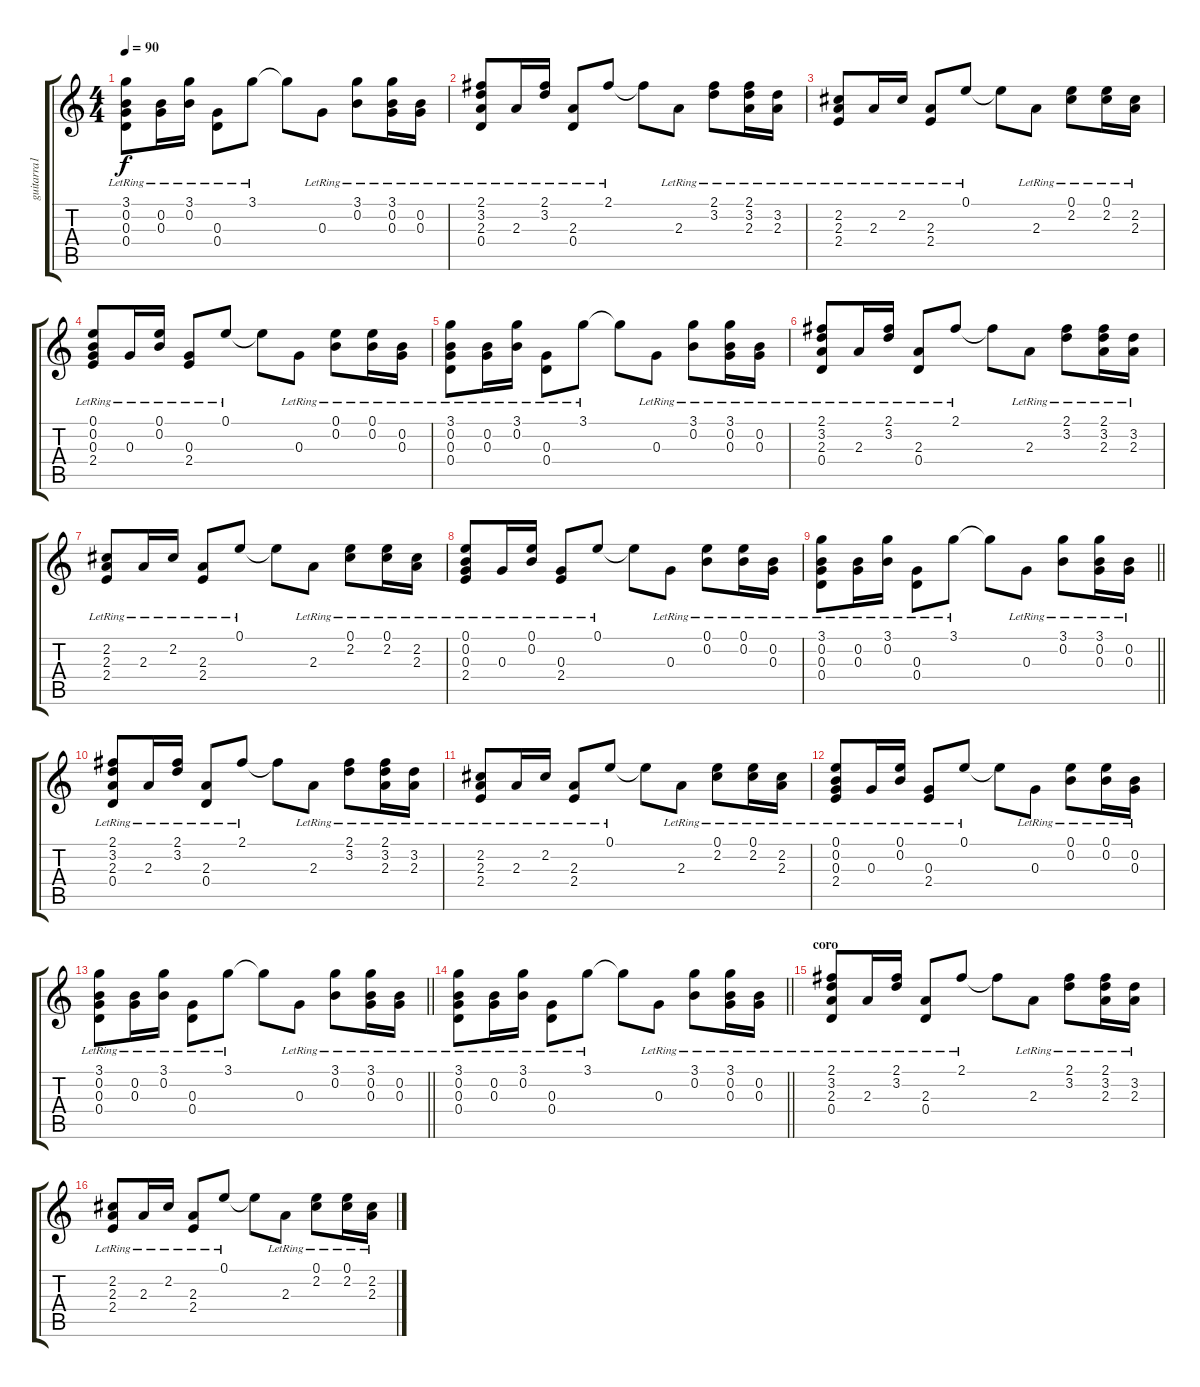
\track ("guitarra1" "guitarra1") {instrument acousticguitarsteel}
\staff {score tabs}
\tuning (E4 B3 G3 D3 A2 E2) {hide}
\ts (4 4)
\tempo 90
\clef g2
\ks c
(3.1{lr} 0.2{lr} 0.3{lr} 0.4{lr}).8{dy f volume 9 instrument acousticguitarsteel} (0.2{lr} 0.3{lr}).16 (3.1{lr} 0.2{lr}).16 (0.3{lr} 0.4{lr}).8 3.1{lr}.8 3.1{t}.8 0.3{lr}.8 (3.1{lr} 0.2{lr}).8 (3.1{lr} 0.2{lr} 0.3{lr}).16 (0.2{lr} 0.3{lr}).16 |
(2.1{lr} 3.2{lr} 2.3{lr} 0.4{lr}).8{volume 9 instrument acousticguitarsteel} 2.3{lr}.16 (2.1{lr} 3.2{lr}).16 (2.3{lr} 0.4{lr}).8 2.1{lr}.8 2.1{t}.8 2.3{lr}.8 (2.1{lr} 3.2{lr}).8 (2.1{lr} 3.2{lr} 2.3{lr}).16 (3.2{lr} 2.3{lr}).16 |
(2.2{lr} 2.3{lr} 2.4{lr}).8{volume 9 instrument acousticguitarsteel} 2.3{lr}.16 2.2{lr}.16 (2.3{lr} 2.4{lr}).8 0.1{lr}.8 0.1{t}.8 2.3{lr}.8 (0.1{lr} 2.2{lr}).8 (0.1{lr} 2.2{lr}).16 (2.2{lr} 2.3{lr}).16 |
(0.1{lr} 0.2{lr} 0.3{lr} 2.4{lr}).8{volume 9 instrument acousticguitarsteel} 0.3{lr}.16 (0.1{lr} 0.2{lr}).16 (0.3{lr} 2.4{lr}).8 0.1{lr}.8 0.1{t}.8 0.3{lr}.8 (0.1{lr} 0.2{lr}).8 (0.1{lr} 0.2{lr}).16 (0.2{lr} 0.3{lr}).16 |
(3.1{lr} 0.2{lr} 0.3{lr} 0.4{lr}).8{volume 9 instrument acousticguitarsteel} (0.2{lr} 0.3{lr}).16 (3.1{lr} 0.2{lr}).16 (0.3{lr} 0.4{lr}).8 3.1{lr}.8 3.1{t}.8 0.3{lr}.8 (3.1{lr} 0.2{lr}).8 (3.1{lr} 0.2{lr} 0.3{lr}).16 (0.2{lr} 0.3{lr}).16 |
(2.1{lr} 3.2{lr} 2.3{lr} 0.4{lr}).8{volume 9 instrument acousticguitarsteel} 2.3{lr}.16 (2.1{lr} 3.2{lr}).16 (2.3{lr} 0.4{lr}).8 2.1{lr}.8 2.1{t}.8 2.3{lr}.8 (2.1{lr} 3.2{lr}).8 (2.1{lr} 3.2{lr} 2.3{lr}).16 (3.2{lr} 2.3{lr}).16 |
(2.2{lr} 2.3{lr} 2.4{lr}).8{volume 9 instrument acousticguitarsteel} 2.3{lr}.16 2.2{lr}.16 (2.3{lr} 2.4{lr}).8 0.1{lr}.8 0.1{t}.8 2.3{lr}.8 (0.1{lr} 2.2{lr}).8 (0.1{lr} 2.2{lr}).16 (2.2{lr} 2.3{lr}).16 |
(0.1{lr} 0.2{lr} 0.3{lr} 2.4{lr}).8{volume 9 instrument acousticguitarsteel} 0.3{lr}.16 (0.1{lr} 0.2{lr}).16 (0.3{lr} 2.4{lr}).8 0.1{lr}.8 0.1{t}.8 0.3{lr}.8 (0.1{lr} 0.2{lr}).8 (0.1{lr} 0.2{lr}).16 (0.2{lr} 0.3{lr}).16 |
\barLineRight lightlight
(3.1{lr} 0.2{lr} 0.3{lr} 0.4{lr}).8{volume 9 instrument acousticguitarsteel} (0.2{lr} 0.3{lr}).16 (3.1{lr} 0.2{lr}).16 (0.3{lr} 0.4{lr}).8 3.1{lr}.8 3.1{t}.8 0.3{lr}.8 (3.1{lr} 0.2{lr}).8 (3.1{lr} 0.2{lr} 0.3{lr}).16 (0.2{lr} 0.3{lr}).16 |
(2.1{lr} 3.2{lr} 2.3{lr} 0.4{lr}).8{volume 9 instrument acousticguitarsteel} 2.3{lr}.16 (2.1{lr} 3.2{lr}).16 (2.3{lr} 0.4{lr}).8 2.1{lr}.8 2.1{t}.8 2.3{lr}.8 (2.1{lr} 3.2{lr}).8 (2.1{lr} 3.2{lr} 2.3{lr}).16 (3.2{lr} 2.3{lr}).16 |
(2.2{lr} 2.3{lr} 2.4{lr}).8{volume 9 instrument acousticguitarsteel} 2.3{lr}.16 2.2{lr}.16 (2.3{lr} 2.4{lr}).8 0.1{lr}.8 0.1{t}.8 2.3{lr}.8 (0.1{lr} 2.2{lr}).8 (0.1{lr} 2.2{lr}).16 (2.2{lr} 2.3{lr}).16 |
(0.1{lr} 0.2{lr} 0.3{lr} 2.4{lr}).8{volume 9 instrument acousticguitarsteel} 0.3{lr}.16 (0.1{lr} 0.2{lr}).16 (0.3{lr} 2.4{lr}).8 0.1{lr}.8 0.1{t}.8 0.3{lr}.8 (0.1{lr} 0.2{lr}).8 (0.1{lr} 0.2{lr}).16 (0.2{lr} 0.3{lr}).16 |
\barLineRight lightlight
(3.1{lr} 0.2{lr} 0.3{lr} 0.4{lr}).8{volume 9 instrument acousticguitarsteel} (0.2{lr} 0.3{lr}).16 (3.1{lr} 0.2{lr}).16 (0.3{lr} 0.4{lr}).8 3.1{lr}.8 3.1{t}.8 0.3{lr}.8 (3.1{lr} 0.2{lr}).8 (3.1{lr} 0.2{lr} 0.3{lr}).16 (0.2{lr} 0.3{lr}).16 |
\barLineRight lightlight
(3.1{lr} 0.2{lr} 0.3{lr} 0.4{lr}).8{volume 9 instrument acousticguitarsteel} (0.2{lr} 0.3{lr}).16 (3.1{lr} 0.2{lr}).16 (0.3{lr} 0.4{lr}).8 3.1{lr}.8 3.1{t}.8 0.3{lr}.8 (3.1{lr} 0.2{lr}).8 (3.1{lr} 0.2{lr} 0.3{lr}).16 (0.2{lr} 0.3{lr}).16 |
\section ("" "coro")
(2.1{lr} 3.2{lr} 2.3{lr} 0.4{lr}).8{volume 9 instrument acousticguitarsteel} 2.3{lr}.16 (2.1{lr} 3.2{lr}).16 (2.3{lr} 0.4{lr}).8 2.1{lr}.8 2.1{t}.8 2.3{lr}.8 (2.1{lr} 3.2{lr}).8 (2.1{lr} 3.2{lr} 2.3{lr}).16 (3.2{lr} 2.3{lr}).16 |
(2.2{lr} 2.3{lr} 2.4{lr}).8{volume 9 instrument acousticguitarsteel} 2.3{lr}.16 2.2{lr}.16 (2.3{lr} 2.4{lr}).8 0.1{lr}.8 0.1{t}.8 2.3{lr}.8 (0.1{lr} 2.2{lr}).8 (0.1{lr} 2.2{lr}).16 (2.2{lr} 2.3{lr}).16
